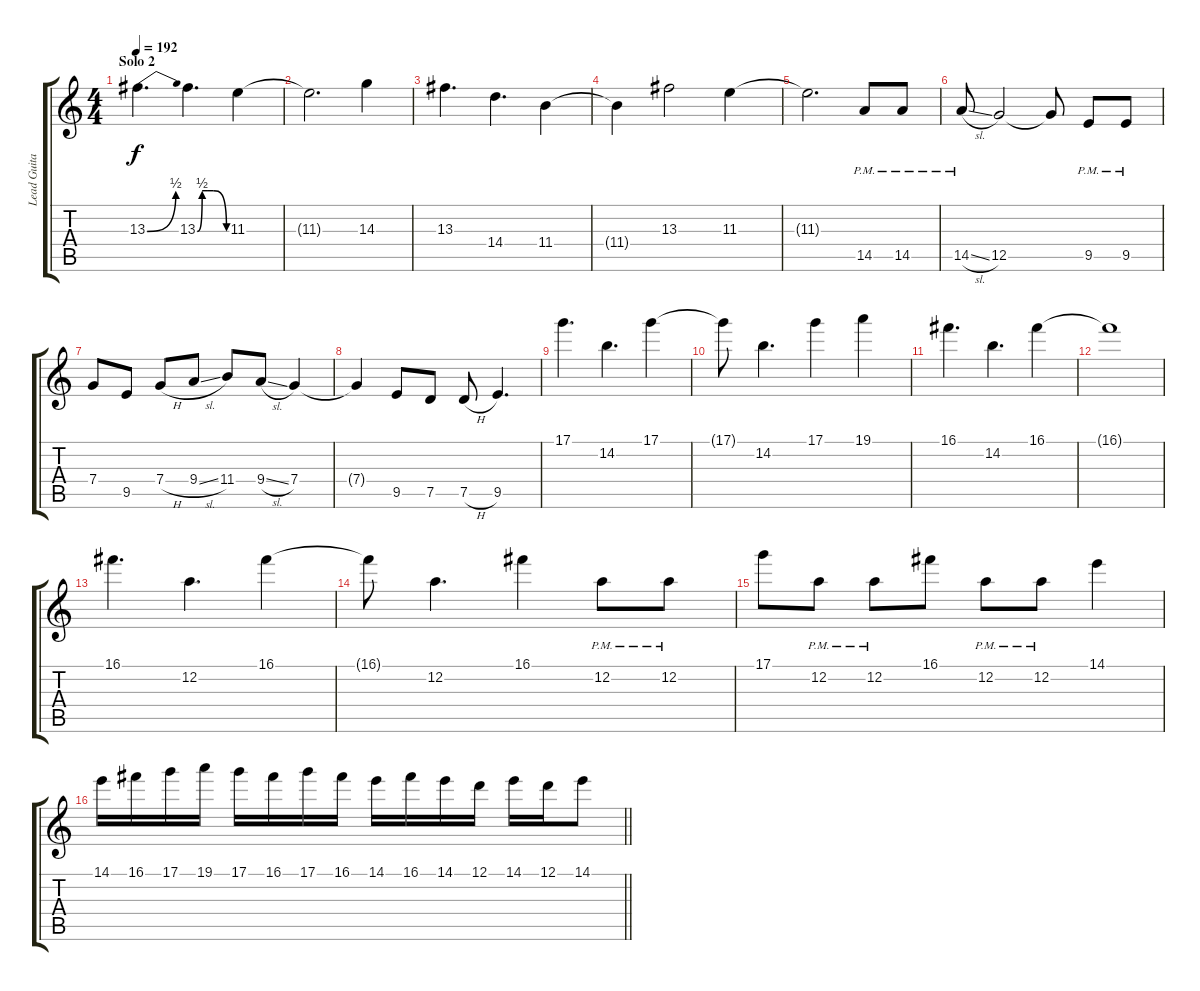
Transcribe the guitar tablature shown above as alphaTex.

\track ("Lead Guitar 2" "Lead Guita") {instrument distortionguitar}
\staff {score tabs}
\tuning (D4 A3 F3 C3 G2 C2) {hide}
\ts (4 4)
\section ("" "Solo 2")
\tempo 192
\clef g2
\ks aminor
13.3{be (bend 0 0 60 2)}.4{d dy f} 13.3{be (custom 0 0 10 2 20 2 33 2 60 0)}.4{d} 11.3.4 |
11.3{t}.2{d} 14.3.4 |
13.3.4{d} 14.4.4{d} 11.4.4 |
11.4{t}.4 13.3.2 11.3.4 |
11.3{t}.2{d} 14.5{pm}.8 14.5{pm}.8 |
14.5{sl pm}.8 12.5.2 12.5{t}.8 9.5{pm}.8 9.5{pm}.8 |
7.4.8 9.5.8 7.4{h}.8 9.4{sl}.8 11.4.8 9.4{sl}.8 7.4.4 |
7.4{t}.4 9.5.8 7.5.8 7.5{h}.8 9.5.4{d} |
17.1.4{d} 14.2.4{d} 17.1.4 |
17.1{t}.8 14.2.4{d} 17.1.4 19.1.4 |
16.1.4{d} 14.2.4{d} 16.1.4 |
16.1{t}.1 |
16.1.4{d} 12.2.4{d} 16.1.4 |
16.1{t}.8 12.2.4{d} 16.1.4 12.2{pm}.8 12.2{pm}.8 |
17.1.8 12.2{pm}.8 12.2{pm}.8 16.1.8 12.2{pm}.8 12.2{pm}.8 14.1.4 |
\barLineRight lightlight
14.1.16 16.1.16 17.1.16 19.1.16 17.1.16 16.1.16 17.1.16 16.1.16 14.1.16 16.1.16 14.1.16 12.1.16 14.1.16 12.1.16 14.1.8
